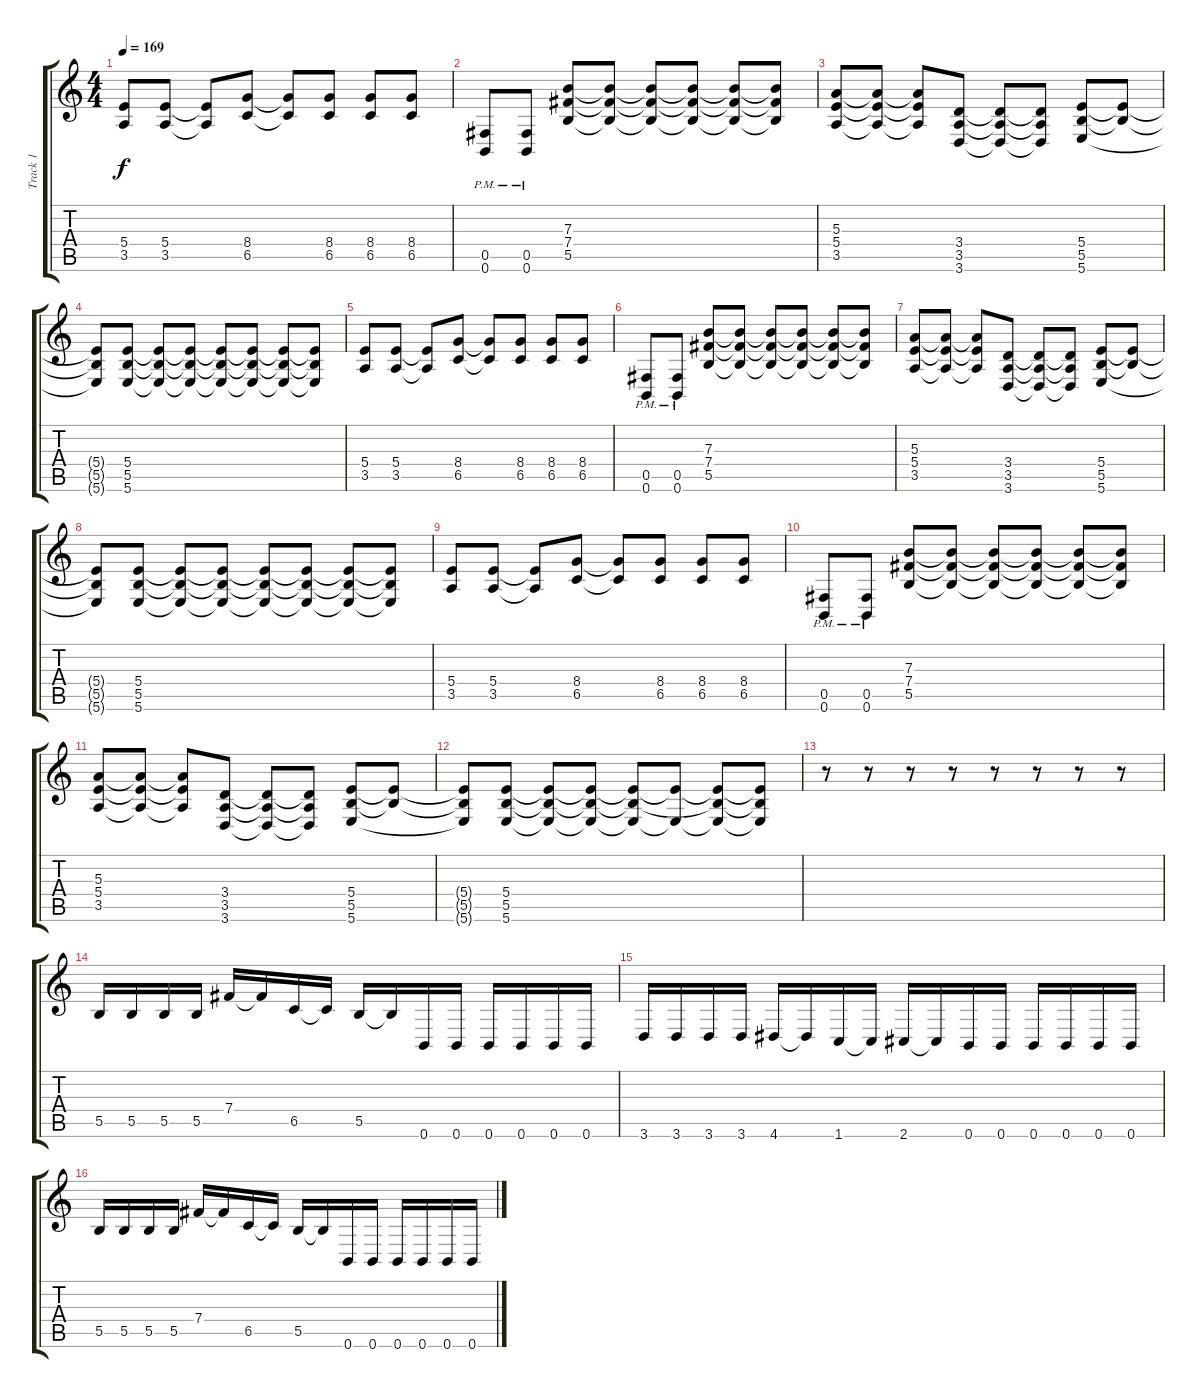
\track ("Track 1" "Track 1") {instrument distortionguitar}
\staff {score tabs}
\tuning (Db4 Ab3 E3 B2 Gb2 B1) {hide}
\ts (4 4)
\tempo 169
\clef g2
\ks c
(5.4 3.5).8{dy f} (5.4 3.5).8 (5.4{t} 3.5{t}).8 (8.4 6.5).8 (8.4{t} 6.5{t}).8 (8.4 6.5).8 (8.4 6.5).8 (8.4 6.5).8 |
(0.5{pm} 0.6{pm}).8 (0.5{pm} 0.6{pm}).8 (7.3 7.4 5.5).8 (7.3{t} 7.4{t} 5.5{t}).8 (7.3{t} 7.4{t} 5.5{t}).8 (7.3{t} 7.4{t} 5.5{t}).8 (7.3{t} 7.4{t} 5.5{t}).8 (7.3{t} 7.4{t} 5.5{t}).8 |
(5.3 5.4 3.5).8 (5.3{t} 5.4{t} 3.5{t}).8 (5.3{t} 5.4{t} 3.5{t}).8 (3.4 3.5 3.6).8 (3.4{t} 3.5{t} 3.6{t}).8 (3.4{t} 3.5{t} 3.6{t}).8 (5.4 5.5 5.6).8 (5.4{t} 5.5{t}).8 |
(5.4{t} 5.5{t} 5.6{t}).8 (5.4 5.5 5.6).8 (5.4{t} 5.5{t} 5.6{t}).8 (5.4{t} 5.5{t} 5.6{t}).8 (5.4{t} 5.5{t} 5.6{t}).8 (5.4{t} 5.5{t} 5.6{t}).8 (5.4{t} 5.5{t} 5.6{t}).8 (5.4{t} 5.5{t} 5.6{t}).8 |
(5.4 3.5).8 (5.4 3.5).8 (5.4{t} 3.5{t}).8 (8.4 6.5).8 (8.4{t} 6.5{t}).8 (8.4 6.5).8 (8.4 6.5).8 (8.4 6.5).8 |
(0.5{pm} 0.6{pm}).8 (0.5{pm} 0.6{pm}).8 (7.3 7.4 5.5).8 (7.3{t} 7.4{t} 5.5{t}).8 (7.3{t} 7.4{t} 5.5{t}).8 (7.3{t} 7.4{t} 5.5{t}).8 (7.3{t} 7.4{t} 5.5{t}).8 (7.3{t} 7.4{t} 5.5{t}).8 |
(5.3 5.4 3.5).8 (5.3{t} 5.4{t} 3.5{t}).8 (5.3{t} 5.4{t} 3.5{t}).8 (3.4 3.5 3.6).8 (3.4{t} 3.5{t} 3.6{t}).8 (3.4{t} 3.5{t} 3.6{t}).8 (5.4 5.5 5.6).8 (5.4{t} 5.5{t}).8 |
(5.4{t} 5.5{t} 5.6{t}).8 (5.4 5.5 5.6).8 (5.4{t} 5.5{t} 5.6{t}).8 (5.4{t} 5.5{t} 5.6{t}).8 (5.4{t} 5.5{t} 5.6{t}).8 (5.4{t} 5.5{t} 5.6{t}).8 (5.4{t} 5.5{t} 5.6{t}).8 (5.4{t} 5.5{t} 5.6{t}).8 |
(5.4 3.5).8 (5.4 3.5).8 (5.4{t} 3.5{t}).8 (8.4 6.5).8 (8.4{t} 6.5{t}).8 (8.4 6.5).8 (8.4 6.5).8 (8.4 6.5).8 |
(0.5{pm} 0.6{pm}).8 (0.5{pm} 0.6{pm}).8 (7.3 7.4 5.5).8 (7.3{t} 7.4{t} 5.5{t}).8 (7.3{t} 7.4{t} 5.5{t}).8 (7.3{t} 7.4{t} 5.5{t}).8 (7.3{t} 7.4{t} 5.5{t}).8 (7.3{t} 7.4{t} 5.5{t}).8 |
(5.3 5.4 3.5).8 (5.3{t} 5.4{t} 3.5{t}).8 (5.3{t} 5.4{t} 3.5{t}).8 (3.4 3.5 3.6).8 (3.4{t} 3.5{t} 3.6{t}).8 (3.4{t} 3.5{t} 3.6{t}).8 (5.4 5.5 5.6).8 (5.4{t} 5.5{t}).8 |
(5.4{t} 5.5{t} 5.6{t}).8 (5.4 5.5 5.6).8 (5.4{t} 5.5{t} 5.6{t}).8 (5.4{t} 5.5{t} 5.6{t}).8 (5.4{t} 5.5{t} 5.6{t}).8 (5.4{t} 5.6{t}).8 (5.4{t} 5.5{t} 5.6{t}).8 (5.4{t} 5.5{t} 5.6{t}).8 |
r.8 r.8 r.8 r.8 r.8 r.8 r.8 r.8 |
5.5.16 5.5.16 5.5.16 5.5.16 7.4.16 7.4{t}.16 6.5.16 6.5{t}.16 5.5.16 5.5{t}.16 0.6.16 0.6.16 0.6.16 0.6.16 0.6.16 0.6.16 |
3.6.16 3.6.16 3.6.16 3.6.16 4.6.16 4.6{t}.16 1.6.16 1.6{t}.16 2.6.16 2.6{t}.16 0.6.16 0.6.16 0.6.16 0.6.16 0.6.16 0.6.16 |
5.5.16 5.5.16 5.5.16 5.5.16 7.4.16 7.4{t}.16 6.5.16 6.5{t}.16 5.5.16 5.5{t}.16 0.6.16 0.6.16 0.6.16 0.6.16 0.6.16 0.6.16
